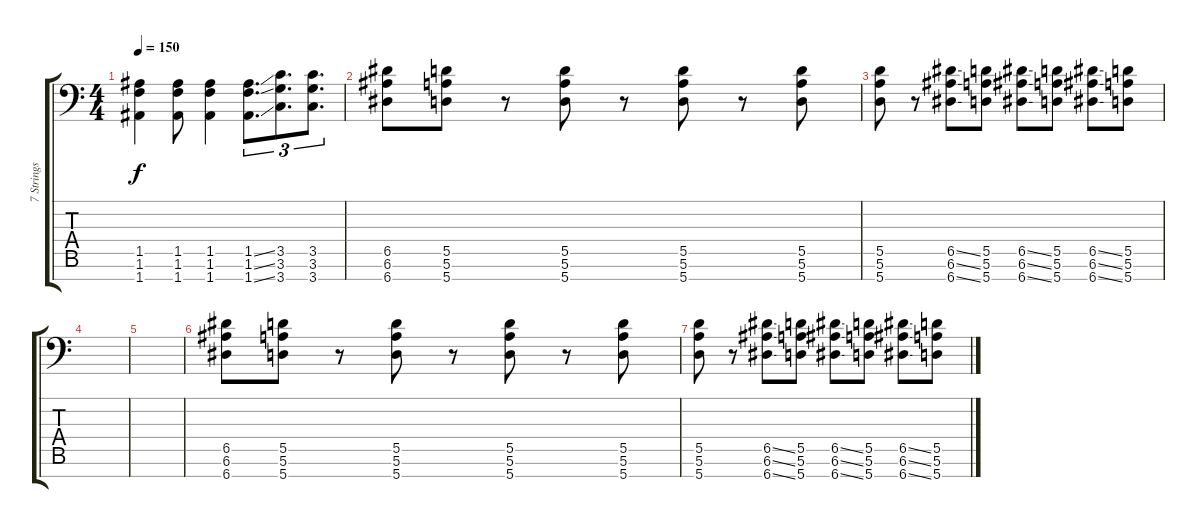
\track ("7 Strings Guitar AEADGBE Tuning" "7 Strings ") {instrument distortionguitar}
\staff {score tabs}
\tuning (E4 B3 G3 D3 A2 E2 A1) {hide}
\ts (4 4)
\tempo 150
\clef f4
\ks c
(1.5 1.6 1.7).4{dy f} (1.5 1.6 1.7).8 (1.5 1.6 1.7).4 (1.5{ss} 1.6{ss} 1.7{ss}).8{d tu (3 2) beam merge} (3.5 3.6 3.7).8{d tu (3 2)} (3.5 3.6 3.7).8{d tu (3 2)} |
(6.5 6.6 6.7).8 (5.5 5.6 5.7).8 r.8 (5.5 5.6 5.7).8 r.8 (5.5 5.6 5.7).8 r.8 (5.5 5.6 5.7).8 |
(5.5 5.6 5.7).8 r.8 (6.5{ss} 6.6{ss} 6.7{ss}).8 (5.5 5.6 5.7).8 (6.5{ss} 6.6{ss} 6.7{ss}).8 (5.5 5.6 5.7).8 (6.5{ss} 6.6{ss} 6.7{ss}).8 (5.5 5.6 5.7).8 |
|
|
(6.5 6.6 6.7).8 (5.5 5.6 5.7).8 r.8 (5.5 5.6 5.7).8 r.8 (5.5 5.6 5.7).8 r.8 (5.5 5.6 5.7).8 |
(5.5 5.6 5.7).8 r.8 (6.5{ss} 6.6{ss} 6.7{ss}).8 (5.5 5.6 5.7).8 (6.5{ss} 6.6{ss} 6.7{ss}).8 (5.5 5.6 5.7).8 (6.5{ss} 6.6{ss} 6.7{ss}).8 (5.5 5.6 5.7).8
